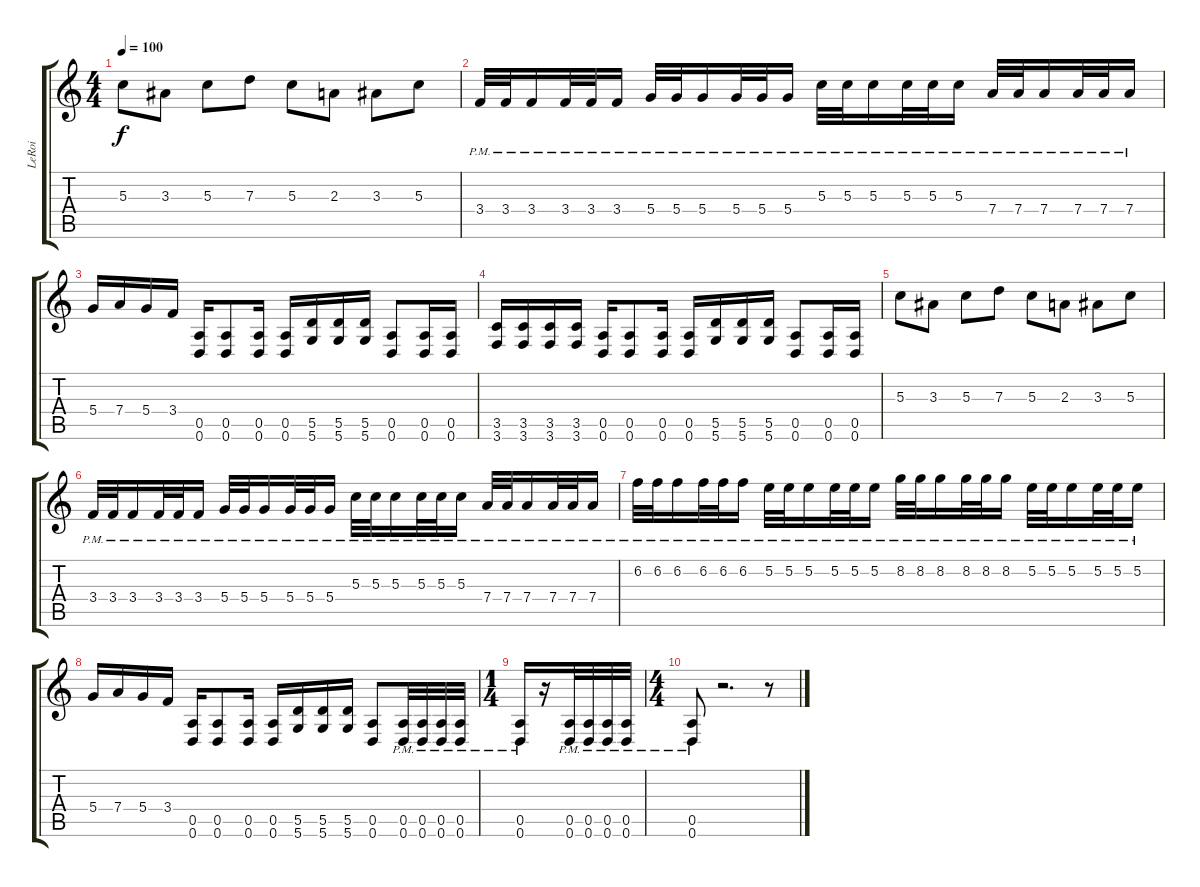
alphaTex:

\track ("LeRoi" "LeRoi") {instrument distortionguitar}
\staff {score tabs}
\tuning (E4 B3 G3 D3 A2 D2) {hide}
\ts (4 4)
\tempo 100
\clef g2
\ks c
5.3.8{dy f} 3.3.8 5.3.8 7.3.8 5.3.8 2.3.8 3.3.8 5.3.8 |
3.4{pm}.32 3.4{pm}.32 3.4{pm}.16 3.4{pm}.32 3.4{pm}.32 3.4{pm}.16 5.4{pm}.32 5.4{pm}.32 5.4{pm}.16 5.4{pm}.32 5.4{pm}.32 5.4{pm}.16 5.3{pm}.32 5.3{pm}.32 5.3{pm}.16 5.3{pm}.32 5.3{pm}.32 5.3{pm}.16 7.4{pm}.32 7.4{pm}.32 7.4{pm}.16 7.4{pm}.32 7.4{pm}.32 7.4{pm}.16 |
5.4.16 7.4.16 5.4.16 3.4.16 (0.5 0.6).16 (0.5 0.6).8 (0.5 0.6).16 (0.5 0.6).16 (5.5 5.6).16 (5.5 5.6).16 (5.5 5.6).16 (0.5 0.6).8 (0.5 0.6).16 (0.5 0.6).16 |
(3.5 3.6).16 (3.5 3.6).16 (3.5 3.6).16 (3.5 3.6).16 (0.5 0.6).16 (0.5 0.6).8 (0.5 0.6).16 (0.5 0.6).16 (5.5 5.6).16 (5.5 5.6).16 (5.5 5.6).16 (0.5 0.6).8 (0.5 0.6).16 (0.5 0.6).16 |
5.3.8 3.3.8 5.3.8 7.3.8 5.3.8 2.3.8 3.3.8 5.3.8 |
3.4{pm}.32 3.4{pm}.32 3.4{pm}.16 3.4{pm}.32 3.4{pm}.32 3.4{pm}.16 5.4{pm}.32 5.4{pm}.32 5.4{pm}.16 5.4{pm}.32 5.4{pm}.32 5.4{pm}.16 5.3{pm}.32 5.3{pm}.32 5.3{pm}.16 5.3{pm}.32 5.3{pm}.32 5.3{pm}.16 7.4{pm}.32 7.4{pm}.32 7.4{pm}.16 7.4{pm}.32 7.4{pm}.32 7.4{pm}.16 |
6.2{pm}.32 6.2{pm}.32 6.2{pm}.16 6.2{pm}.32 6.2{pm}.32 6.2{pm}.16 5.2{pm}.32 5.2{pm}.32 5.2{pm}.16 5.2{pm}.32 5.2{pm}.32 5.2{pm}.16 8.2{pm}.32 8.2{pm}.32 8.2{pm}.16 8.2{pm}.32 8.2{pm}.32 8.2{pm}.16 5.2{pm}.32 5.2{pm}.32 5.2{pm}.16 5.2{pm}.32 5.2{pm}.32 5.2{pm}.16 |
5.4.16 7.4.16 5.4.16 3.4.16 (0.5 0.6).16 (0.5 0.6).8 (0.5 0.6).16 (0.5 0.6).16 (5.5 5.6).16 (5.5 5.6).16 (5.5 5.6).16 (0.5 0.6).8 (0.5{pm} 0.6{pm}).32 (0.5{pm} 0.6{pm}).32 (0.5{pm} 0.6{pm}).32 (0.5{pm} 0.6{pm}).32 |
\ts (1 4)
(0.5{pm} 0.6{pm}).16 r.16 (0.5{pm} 0.6{pm}).32 (0.5{pm} 0.6{pm}).32 (0.5{pm} 0.6{pm}).32 (0.5{pm} 0.6{pm}).32 |
\ts (4 4)
(0.5{pm} 0.6{pm}).8 r.2{d} r.8
